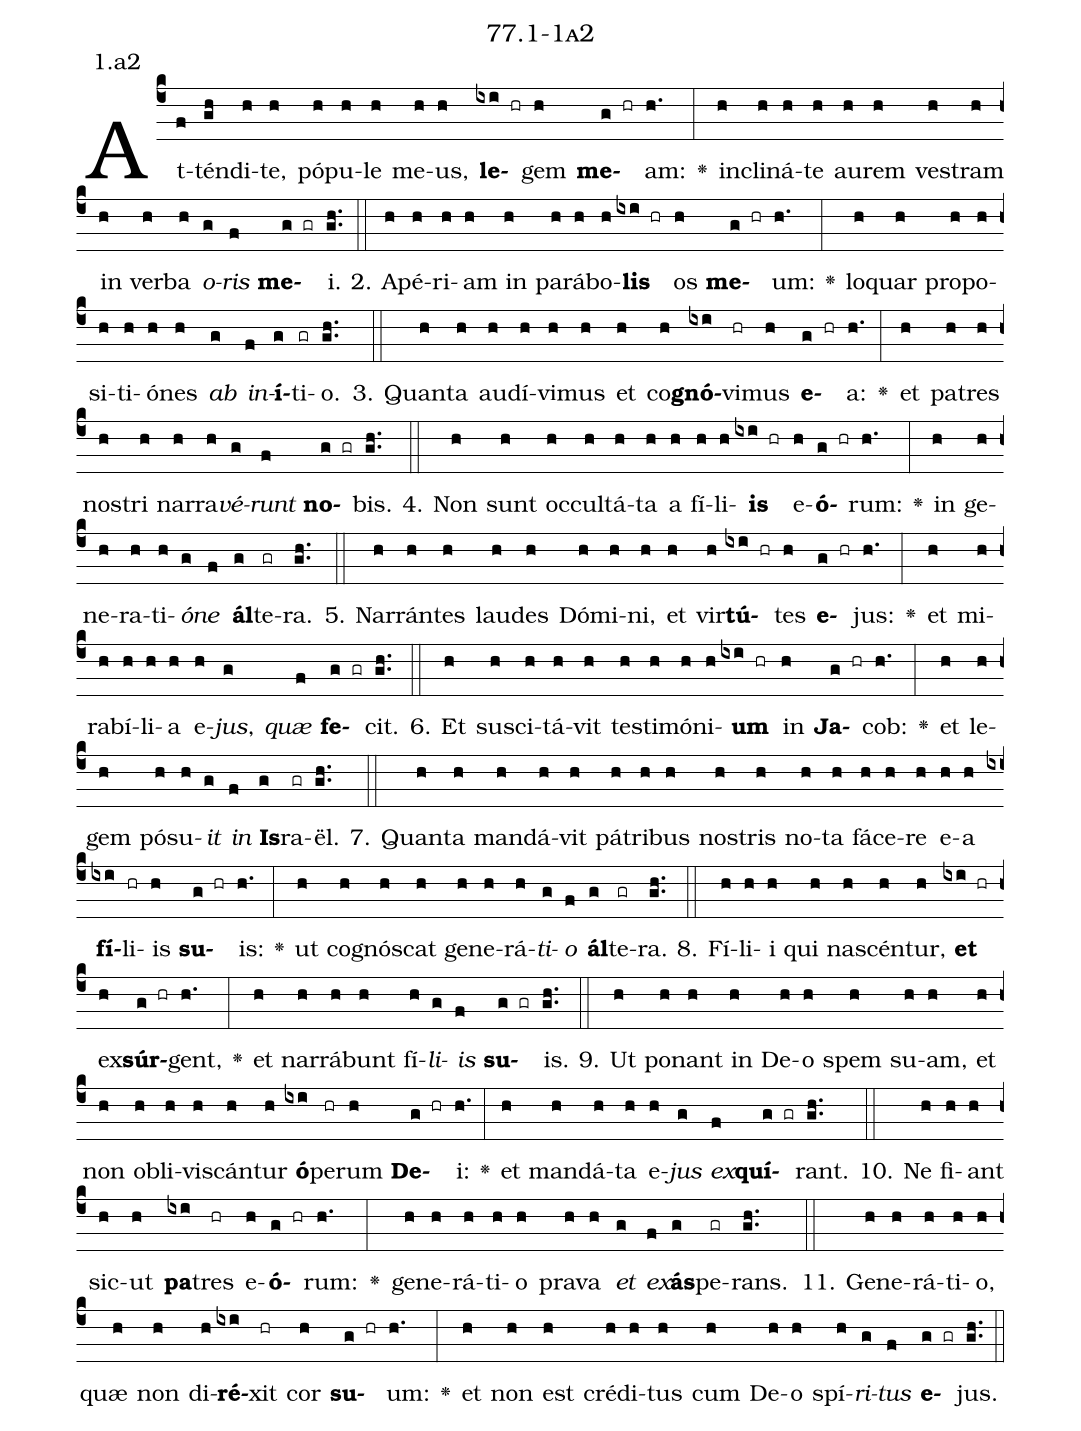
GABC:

name: 77.1-1a2;
annotation: 1.a2;
%%
(c4)At(f)tén(gh)di(h)te,(h) pó(h)pu(h)le(h) me(h)us,(h) <b>le</b>(ixi hr)gem(h) <b>me</b>(g hr)am:(h.) <v>\greheightstar</v>(:) in(h)cli(h)ná(h)te(h) au(h)rem(h) ves(h)tram(h) in(h) ver(h)ba(h) <i>o</i>(g)<i>ris</i>(f) <b>me</b>(g gr)i.(gh..) (::)
2. A(h)pé(h)ri(h)am(h) in(h) pa(h)rá(h)bo(h)<b>lis</b>(ixi hr) os(h) <b>me</b>(g hr)um:(h.) <v>\greheightstar</v>(:) lo(h)quar(h) pro(h)po(h)si(h)ti(h)ó(h)nes(h) <i>ab</i>(g) <i>in</i>(f)<b>í</b>(g)ti(gr)o.(gh..) (::)
3. Quan(h)ta(h) au(h)dí(h)vi(h)mus(h) et(h) co(h)<b>gnó</b>(ixi)vi(hr)mus(h) <b>e</b>(g hr)a:(h.) <v>\greheightstar</v>(:) et(h) pa(h)tres(h) nos(h)tri(h) nar(h)ra(h)<i>vé</i>(g)<i>runt</i>(f) <b>no</b>(g gr)bis.(gh..) (::)
4. Non(h) sunt(h) oc(h)cul(h)tá(h)ta(h) a(h) fí(h)li(h)<b>is</b>(ixi hr) e(h)<b>ó</b>(g hr)rum:(h.) <v>\greheightstar</v>(:) in(h) ge(h)ne(h)ra(h)ti(h)<i>ó</i>(g)<i>ne</i>(f) <b>ál</b>(g)te(gr)ra.(gh..) (::)
5. Nar(h)rán(h)tes(h) lau(h)des(h) Dó(h)mi(h)ni,(h) et(h) vir(h)<b>tú</b>(ixi hr)tes(h) <b>e</b>(g hr)jus:(h.) <v>\greheightstar</v>(:) et(h) mi(h)ra(h)bí(h)li(h)a(h) e(h)<i>jus</i>,(g) <i>quæ</i>(f) <b>fe</b>(g gr)cit.(gh..) (::)
6. Et(h) su(h)sci(h)tá(h)vit(h) tes(h)ti(h)mó(h)ni(h)<b>um</b>(ixi hr) in(h) <b>Ja</b>(g hr)cob:(h.) <v>\greheightstar</v>(:) et(h) le(h)gem(h) pó(h)su(h)<i>it</i>(g) <i>in</i>(f) <b>Is</b>(g)ra(gr)ël.(gh..) (::)
7. Quan(h)ta(h) man(h)dá(h)vit(h) pá(h)tri(h)bus(h) nos(h)tris(h) no(h)ta(h) fá(h)ce(h)re(h) e(h)a(h) <b>fí</b>(ixi)li(hr)is(h) <b>su</b>(g hr)is:(h.) <v>\greheightstar</v>(:) ut(h) co(h)gnós(h)cat(h) ge(h)ne(h)rá(h)<i>ti</i>(g)<i>o</i>(f) <b>ál</b>(g)te(gr)ra.(gh..) (::)
8. Fí(h)li(h)i(h) qui(h) na(h)scén(h)tur,(h) <b>et</b>(ixi hr) ex(h)<b>súr</b>(g hr)gent,(h.) <v>\greheightstar</v>(:) et(h) nar(h)rá(h)bunt(h) fí(h)<i>li</i>(g)<i>is</i>(f) <b>su</b>(g gr)is.(gh..) (::)
9. Ut(h) po(h)nant(h) in(h) De(h)o(h) spem(h) su(h)am,(h) et(h) non(h) ob(h)li(h)vis(h)cán(h)tur(h) <b>ó</b>(ixi)pe(hr)rum(h) <b>De</b>(g hr)i:(h.) <v>\greheightstar</v>(:) et(h) man(h)dá(h)ta(h) e(h)<i>jus</i>(g) <i>ex</i>(f)<b>quí</b>(g gr)rant.(gh..) (::)
10. Ne(h) fi(h)ant(h) sic(h)ut(h) <b>pa</b>(ixi)tres(hr) e(h)<b>ó</b>(g hr)rum:(h.) <v>\greheightstar</v>(:) ge(h)ne(h)rá(h)ti(h)o(h) pra(h)va(h) <i>et</i>(g) <i>ex</i>(f)<b>ás</b>(g)pe(gr)rans.(gh..) (::)
11. Ge(h)ne(h)rá(h)ti(h)o,(h) quæ(h) non(h) di(h)<b>ré</b>(ixi)xit(hr) cor(h) <b>su</b>(g hr)um:(h.) <v>\greheightstar</v>(:) et(h) non(h) est(h) cré(h)di(h)tus(h) cum(h) De(h)o(h) spí(h)<i>ri</i>(g)<i>tus</i>(f) <b>e</b>(g gr)jus.(gh..) (::)
